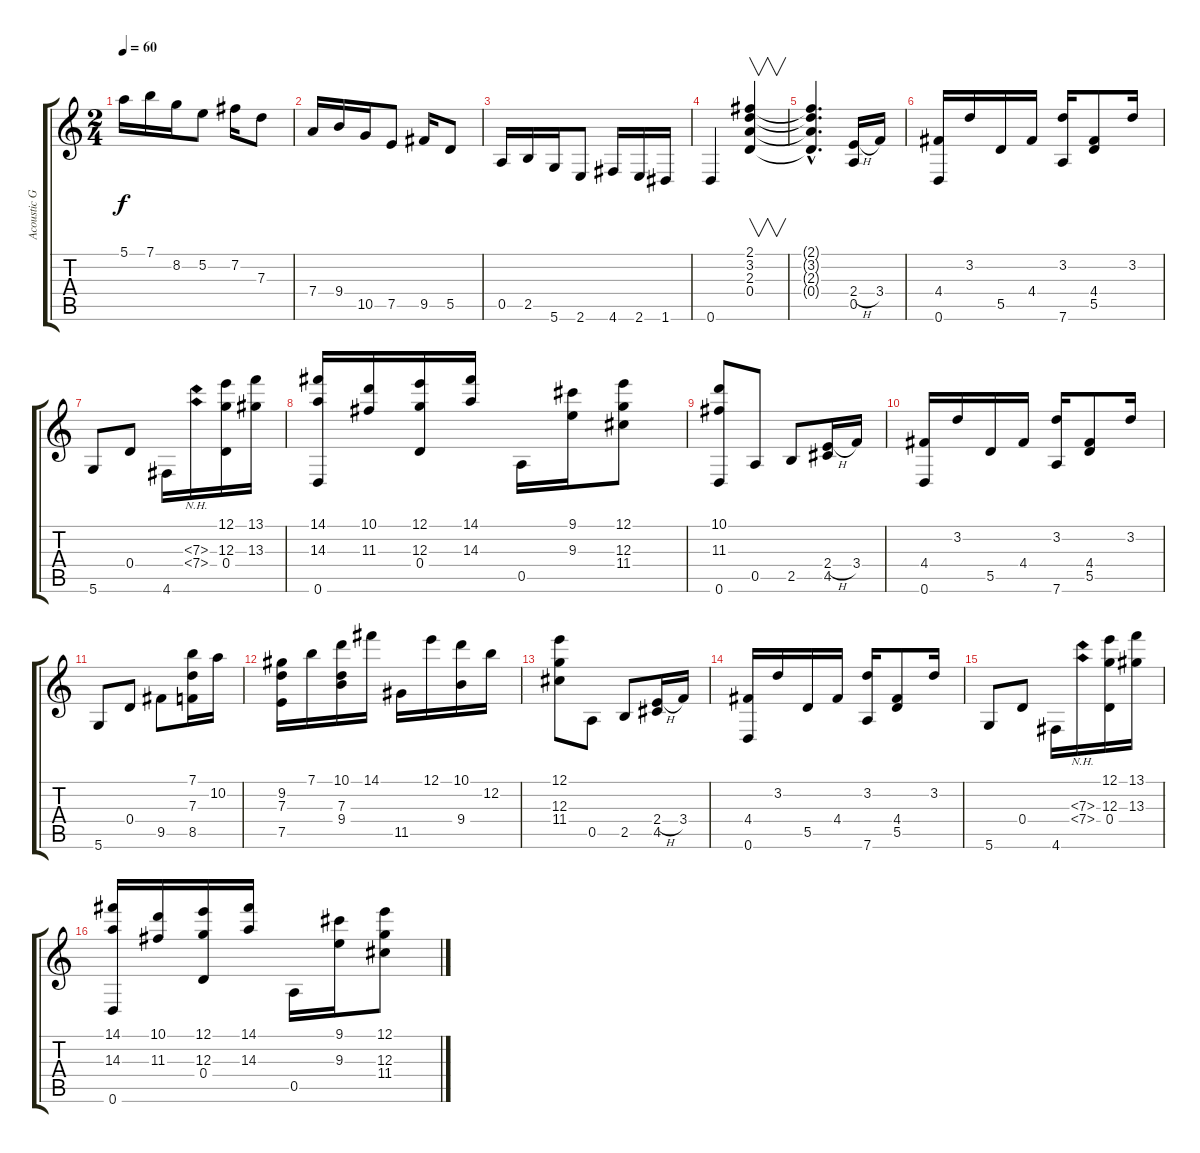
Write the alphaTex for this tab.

\track ("Acoustic Guitar" "Acoustic G") {instrument acousticguitarnylon}
\staff {score tabs}
\tuning (E4 B3 G3 D3 A2 D2) {hide}
\ts (2 4)
\tempo 60
\clef g2
\ks c
5.1.16{dy f instrument acousticguitarnylon} 7.1.16 8.2.16 5.2.8 7.2.16 7.3.8 |
7.4.16 9.4.16 10.5.16 7.5.8 9.5.16 5.5.8 |
0.5.16 2.5.16 5.6.16 2.6.8 4.6.16 2.6.16 1.6.16 |
0.6.4 (2.1 3.2 2.3 0.4).4{v} |
(2.1{hac t} 3.2{hac t} 2.3{hac t} 0.4{hac t}).4{d} (2.4{h} 0.5).16 3.4.16 |
(4.4 0.6).16 3.2.16 5.5.16 4.4.16 (3.2 7.6).16 (4.4 5.5).8 3.2.16 |
5.6.8 0.4.8 4.6.16 (7.3{nh} 7.4{nh}).16 (12.1 12.3 0.4).16 (13.1 13.3).16 |
(14.1 14.3 0.6).16 (10.1 11.3).16 (12.1 12.3 0.4).16 (14.1 14.3).16 0.5.16 (9.1 9.3).16 (12.1 12.3 11.4).8 |
(10.1 11.3 0.6).8 0.5.8 2.5.8 (2.4{h} 4.5).16 3.4.16 |
(4.4 0.6).16 3.2.16 5.5.16 4.4.16 (3.2 7.6).16 (4.4 5.5).8 3.2.16 |
5.6.8 0.4.8 9.5.8 (7.1 7.3 8.5).16 10.2.16 |
(9.2 7.3 7.5).16 7.1.16 (10.1 7.3 9.4).16 14.1.16 11.5.16 12.1.16 (10.1 9.4).16 12.2.16 |
(12.1 12.3 11.4).8 0.5.8 2.5.8 (2.4{h} 4.5).16 3.4.16 |
(4.4 0.6).16 3.2.16 5.5.16 4.4.16 (3.2 7.6).16 (4.4 5.5).8 3.2.16 |
5.6.8 0.4.8 4.6.16 (7.3{nh} 7.4{nh}).16 (12.1 12.3 0.4).16 (13.1 13.3).16 |
(14.1 14.3 0.6).16 (10.1 11.3).16 (12.1 12.3 0.4).16 (14.1 14.3).16 0.5.16 (9.1 9.3).16 (12.1 12.3 11.4).8
